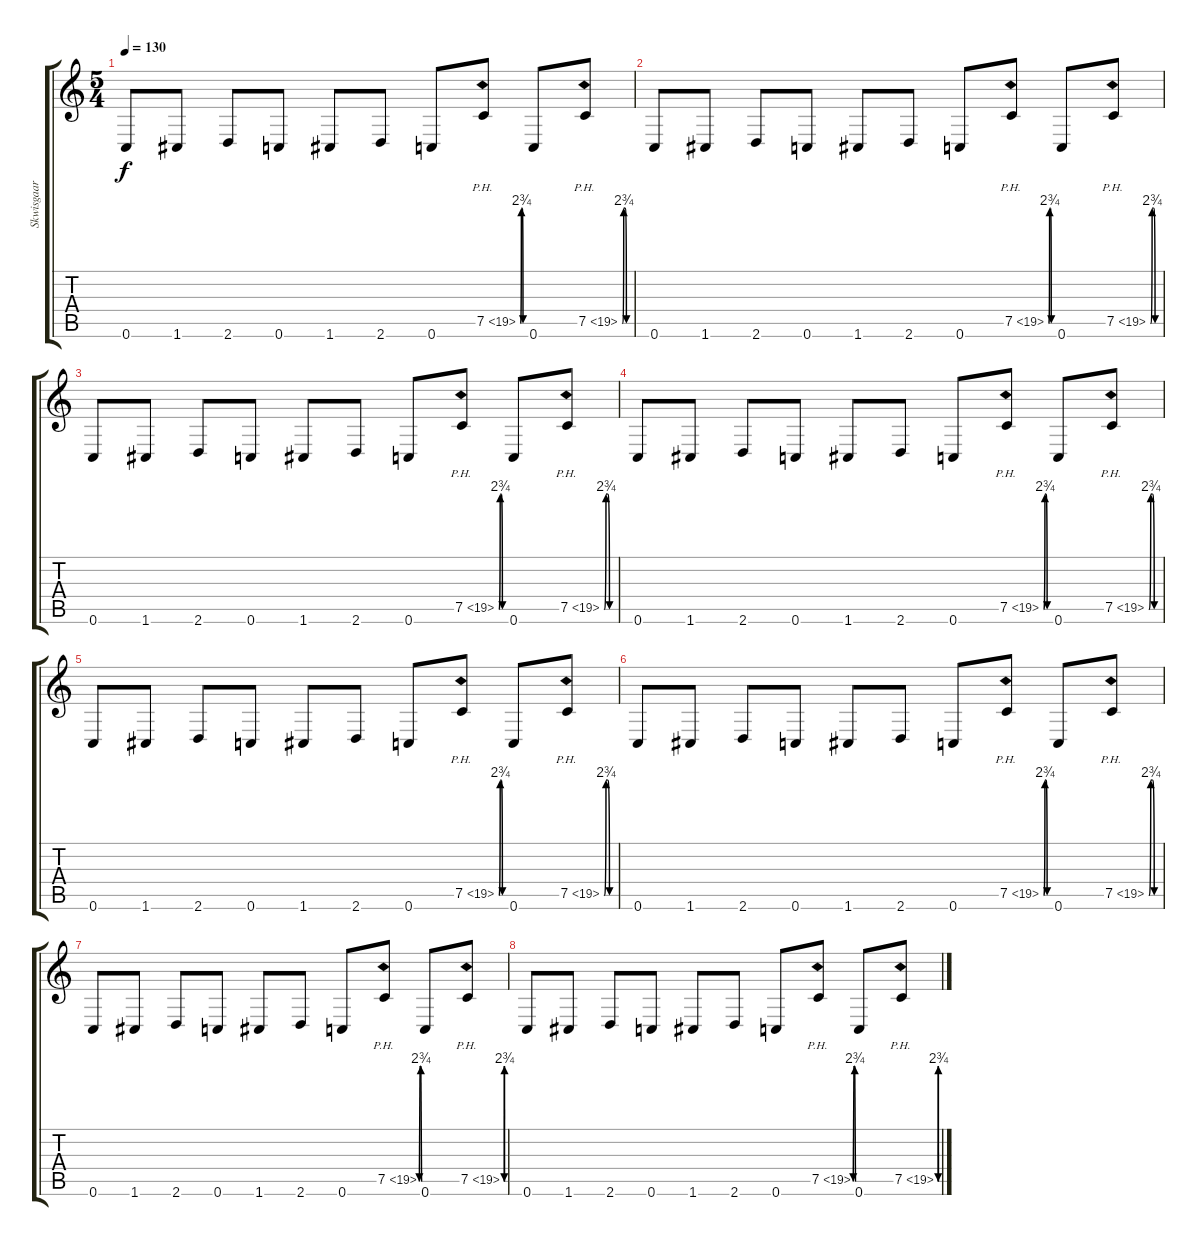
\track ("Skwisgaar Skwigelf" "Skwisgaar ") {instrument distortionguitar}
\staff {score tabs}
\tuning (C4 G3 Eb3 Bb2 F2 C2) {hide}
\ts (5 4)
\tempo 130
\clef g2
\ks c
0.6.8{dy f} 1.6.8 2.6.8 0.6.8 1.6.8 2.6.8 0.6.8 7.5{be (custom 0 0 10 11 20 11 30 0 60 0) ph 12}.8 0.6.8 7.5{be (custom 0 0 10 11 20 11 30 0 60 0) ph 12}.8 |
0.6.8 1.6.8 2.6.8 0.6.8 1.6.8 2.6.8 0.6.8 7.5{be (custom 0 0 10 11 20 11 30 0 60 0) ph 12}.8 0.6.8 7.5{be (custom 0 0 10 11 20 11 30 0 60 0) ph 12}.8 |
0.6.8 1.6.8 2.6.8 0.6.8 1.6.8 2.6.8 0.6.8 7.5{be (custom 0 0 10 11 20 11 30 0 60 0) ph 12}.8 0.6.8 7.5{be (custom 0 0 10 11 20 11 30 0 60 0) ph 12}.8 |
0.6.8 1.6.8 2.6.8 0.6.8 1.6.8 2.6.8 0.6.8 7.5{be (custom 0 0 10 11 20 11 30 0 60 0) ph 12}.8 0.6.8 7.5{be (custom 0 0 10 11 20 11 30 0 60 0) ph 12}.8 |
0.6.8 1.6.8 2.6.8 0.6.8 1.6.8 2.6.8 0.6.8 7.5{be (custom 0 0 10 11 20 11 30 0 60 0) ph 12}.8 0.6.8 7.5{be (custom 0 0 10 11 20 11 30 0 60 0) ph 12}.8 |
0.6.8 1.6.8 2.6.8 0.6.8 1.6.8 2.6.8 0.6.8 7.5{be (custom 0 0 10 11 20 11 30 0 60 0) ph 12}.8 0.6.8 7.5{be (custom 0 0 10 11 20 11 30 0 60 0) ph 12}.8 |
0.6.8 1.6.8 2.6.8 0.6.8 1.6.8 2.6.8 0.6.8 7.5{be (custom 0 0 10 11 20 11 30 0 60 0) ph 12}.8 0.6.8 7.5{be (custom 0 0 10 11 20 11 30 0 60 0) ph 12}.8 |
0.6.8 1.6.8 2.6.8 0.6.8 1.6.8 2.6.8 0.6.8 7.5{be (custom 0 0 10 11 20 11 30 0 60 0) ph 12}.8 0.6.8 7.5{be (custom 0 0 10 11 20 11 30 0 60 0) ph 12}.8
